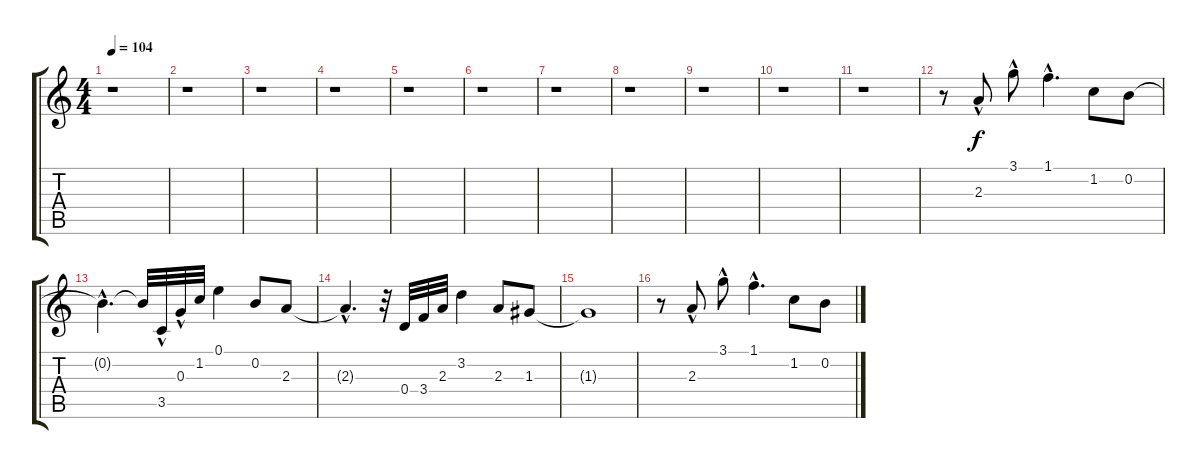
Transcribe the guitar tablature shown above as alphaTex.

\track "" {instrument acousticguitarsteel}
\staff {score tabs}
\tuning (E4 B3 G3 D3 A2 E2) {hide}
\ts (4 4)
\tempo 104
\clef g2
\ks c
r.1{dy f} |
r.1 |
r.1 |
r.1 |
r.1 |
r.1 |
r.1 |
r.1 |
r.1 |
r.1 |
r.1 |
r.8 2.3{hac}.8 3.1{hac}.8 1.1{hac}.4{d} 1.2.8 0.2.8 |
0.2{hac t}.4{d} 0.2{t}.32 3.5{hac}.32 0.3{hac}.32 1.2.32 0.1.4 0.2.8 2.3.8 |
2.3{hac t}.4{d} r.32 0.4.32 3.4.32 2.3.32 3.2.4 2.3.8 1.3.8 |
1.3{t}.1 |
r.8 2.3{hac}.8 3.1{hac}.8 1.1{hac}.4{d} 1.2.8 0.2.8
